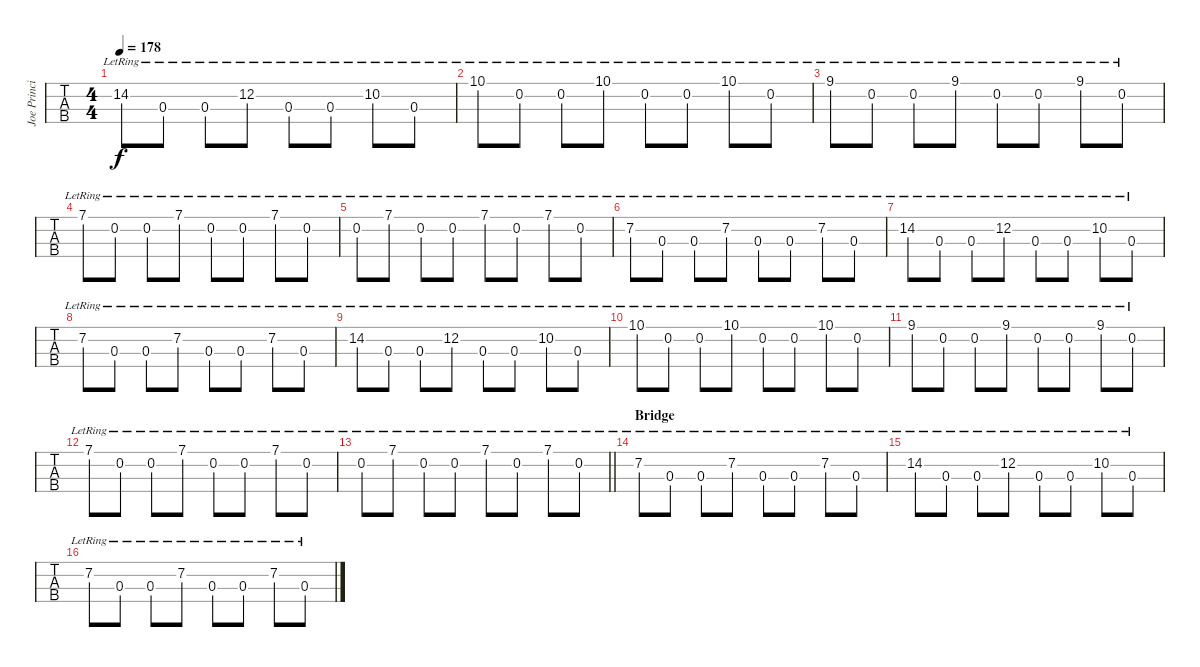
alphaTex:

\track ("Joe Principe - Bass" "Joe Princi") {instrument electricbassfinger}
\staff {tabs}
\tuning (Gb2 Db2 Ab1 Eb1) {hide}
\ts (4 4)
\tempo 178
\clef f4
\ks c
14.2{lr}.8{dy f} 0.3{lr}.8 0.3{lr}.8 12.2{lr}.8 0.3{lr}.8 0.3{lr}.8 10.2{lr}.8 0.3{lr}.8 |
10.1{lr}.8 0.2{lr}.8 0.2{lr}.8 10.1{lr}.8 0.2{lr}.8 0.2{lr}.8 10.1{lr}.8 0.2{lr}.8 |
9.1{lr}.8 0.2{lr}.8 0.2{lr}.8 9.1{lr}.8 0.2{lr}.8 0.2{lr}.8 9.1{lr}.8 0.2{lr}.8 |
7.1{lr}.8 0.2{lr}.8 0.2{lr}.8 7.1{lr}.8 0.2{lr}.8 0.2{lr}.8 7.1{lr}.8 0.2{lr}.8 |
0.2{lr}.8 7.1{lr}.8 0.2{lr}.8 0.2{lr}.8 7.1{lr}.8 0.2{lr}.8 7.1{lr}.8 0.2{lr}.8 |
7.2{lr}.8 0.3{lr}.8 0.3{lr}.8 7.2{lr}.8 0.3{lr}.8 0.3{lr}.8 7.2{lr}.8 0.3{lr}.8 |
14.2{lr}.8 0.3{lr}.8 0.3{lr}.8 12.2{lr}.8 0.3{lr}.8 0.3{lr}.8 10.2{lr}.8 0.3{lr}.8 |
7.2{lr}.8 0.3{lr}.8 0.3{lr}.8 7.2{lr}.8 0.3{lr}.8 0.3{lr}.8 7.2{lr}.8 0.3{lr}.8 |
14.2{lr}.8 0.3{lr}.8 0.3{lr}.8 12.2{lr}.8 0.3{lr}.8 0.3{lr}.8 10.2{lr}.8 0.3{lr}.8 |
10.1{lr}.8 0.2{lr}.8 0.2{lr}.8 10.1{lr}.8 0.2{lr}.8 0.2{lr}.8 10.1{lr}.8 0.2{lr}.8 |
9.1{lr}.8 0.2{lr}.8 0.2{lr}.8 9.1{lr}.8 0.2{lr}.8 0.2{lr}.8 9.1{lr}.8 0.2{lr}.8 |
7.1{lr}.8 0.2{lr}.8 0.2{lr}.8 7.1{lr}.8 0.2{lr}.8 0.2{lr}.8 7.1{lr}.8 0.2{lr}.8 |
\barLineRight lightlight
0.2{lr}.8 7.1{lr}.8 0.2{lr}.8 0.2{lr}.8 7.1{lr}.8 0.2{lr}.8 7.1{lr}.8 0.2{lr}.8 |
\section ("" "Bridge")
7.2{lr}.8 0.3{lr}.8 0.3{lr}.8 7.2{lr}.8 0.3{lr}.8 0.3{lr}.8 7.2{lr}.8 0.3{lr}.8 |
14.2{lr}.8 0.3{lr}.8 0.3{lr}.8 12.2{lr}.8 0.3{lr}.8 0.3{lr}.8 10.2{lr}.8 0.3{lr}.8 |
7.2{lr}.8 0.3{lr}.8 0.3{lr}.8 7.2{lr}.8 0.3{lr}.8 0.3{lr}.8 7.2{lr}.8 0.3{lr}.8
